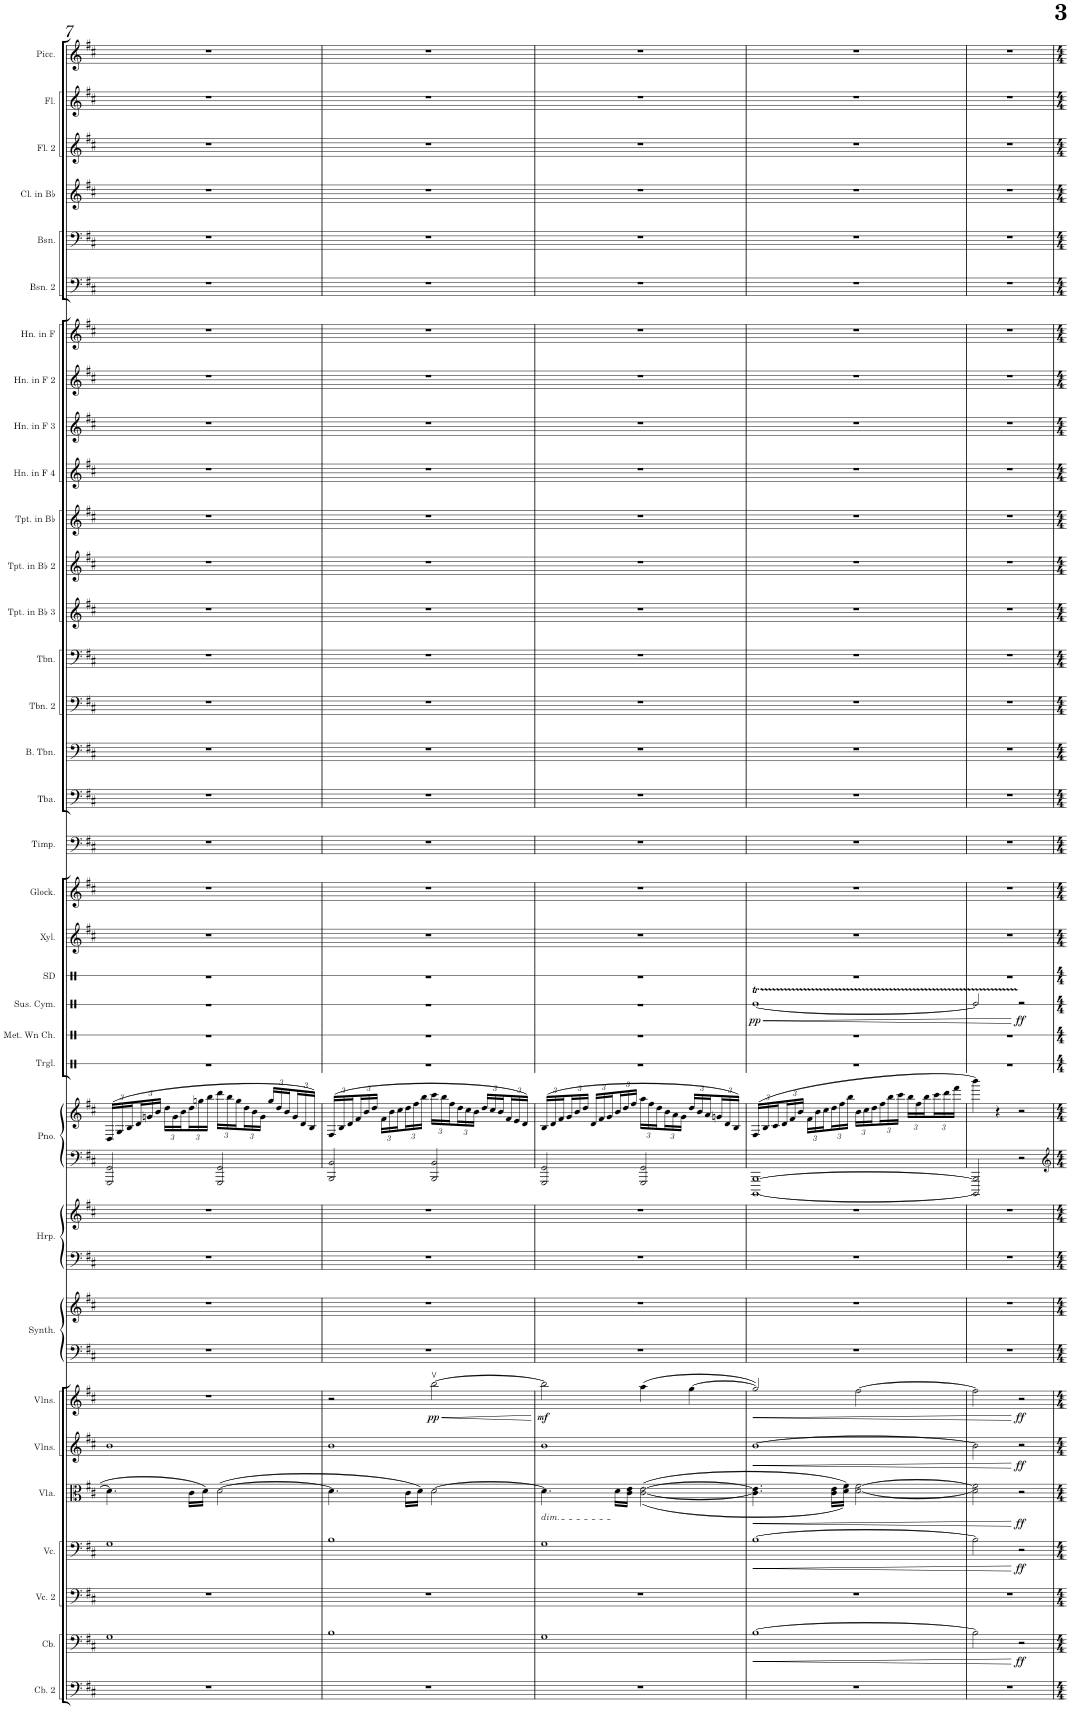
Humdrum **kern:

**kern	**kern	**dynam	**kern	**kern	**dynam	**kern	**dynam	**kern	**dynam	**kern	**dynam	**kern	**kern	**kern	**kern	**kern	**kern	**kern	**kern	**kern	**dynam	**kern	**kern	**kern	**kern	**kern	**kern	**kern	**kern	**kern	**kern	**kern	**kern	**kern	**kern	**kern	**kern	**kern	**kern	**kern	**kern	**kern
*part34	*part33	*part33	*part32	*part31	*part31	*part30	*part30	*part29	*part29	*part28	*part28	*part27	*part27	*part26	*part26	*part25	*part25	*part24	*part23	*part22	*part22	*part21	*part20	*part19	*part18	*part17	*part16	*part15	*part14	*part13	*part12	*part11	*part10	*part9	*part8	*part7	*part6	*part5	*part4	*part3	*part2	*part1
*staff37	*staff36	*staff36	*staff35	*staff34	*staff34	*staff33	*staff33	*staff32	*staff32	*staff31	*staff31	*staff30	*staff29	*staff28	*staff27	*staff26	*staff25	*staff24	*staff23	*staff22	*staff22	*staff21	*staff20	*staff19	*staff18	*staff17	*staff16	*staff15	*staff14	*staff13	*staff12	*staff11	*staff10	*staff9	*staff8	*staff7	*staff6	*staff5	*staff4	*staff3	*staff2	*staff1
*I"Contrabass 2	*I"Contrabass	*	*I"Violoncello 2	*I"Violoncello	*	*I"Viola	*	*I"Violins	*	*I"Violins	*	*I"Saw Synthesizer	*	*I"Harp	*	*I"Piano	*	*I"Triangle	*I"Metal Wind Chimes	*I"Suspended Cymbal	*	*I"Snare Drum	*I"Xylophone	*I"Glockenspiel	*I"Timpani	*I"Tuba	*I"Bass Trombone	*I"Trombone 2	*I"Trombone	*I"Trumpet in Bb 3	*I"Trumpet in Bb 2	*I"Trumpet in Bb	*I"Horn in F 4	*I"Horn in F 3	*I"Horn in F 2	*I"Horn in F	*I"Bassoon 2	*I"Bassoon	*I"Clarinet in Bb	*I"Flute 2	*I"Flute	*I"Piccolo
*I'Cb. 2	*I'Cb.	*	*I'Vc. 2	*I'Vc.	*	*I'Vla.	*	*I'Vlns.	*	*I'Vlns.	*	*I'Synth.	*	*I'Hrp.	*	*I'Pno.	*	*I'Trgl.	*I'Met. Wn Ch.	*I'Sus. Cym.	*	*I'SD	*I'Xyl.	*I'Glock.	*I'Timp.	*I'Tba.	*I'B. Tbn.	*I'Tbn. 2	*I'Tbn.	*I'Tpt. in Bb 3	*I'Tpt. in Bb 2	*I'Tpt. in Bb	*I'Hn. in F 4	*I'Hn. in F 3	*I'Hn. in F 2	*I'Hn. in F	*I'Bsn. 2	*I'Bsn.	*I'Cl. in Bb	*I'Fl. 2	*I'Fl.	*I'Picc.
!!LO:PB:g=z
*clefF4	*clefF4	*	*clefF4	*clefF4	*	*clefC3	*	*clefG2	*	*clefG2	*	*clefF4	*clefG2	*clefF4	*clefG2	*clefF4	*clefG2	*clefX	*clefX	*clefX	*	*clefX	*clefG2	*clefG2	*clefF4	*clefF4	*clefF4	*clefF4	*clefF4	*clefG2	*clefG2	*clefG2	*clefG2	*clefG2	*clefG2	*clefG2	*clefF4	*clefF4	*clefG2	*clefG2	*clefG2	*clefG2
*Trd7c12	*Trd7c12	*	*	*	*	*	*	*	*	*	*	*	*	*	*	*	*	*	*	*	*	*	*Trd-7c-12	*Trd-14c-24	*	*	*	*	*	*Trd1c2	*Trd1c2	*Trd1c2	*Trd4c7	*Trd4c7	*Trd4c7	*Trd4c7	*	*	*Trd1c2	*	*	*Trd-7c-12
*k[f#c#]	*k[f#c#]	*	*k[f#c#]	*k[f#c#]	*	*k[f#c#]	*	*k[f#c#]	*	*k[f#c#]	*	*k[f#c#]	*k[f#c#]	*k[f#c#]	*k[f#c#]	*k[f#c#]	*k[f#c#]	*k[]	*k[]	*k[]	*	*k[]	*k[f#c#]	*k[f#c#]	*k[f#c#]	*k[f#c#]	*k[f#c#]	*k[f#c#]	*k[f#c#]	*k[f#c#]	*k[f#c#]	*k[f#c#]	*k[f#c#]	*k[f#c#]	*k[f#c#]	*k[f#c#]	*k[f#c#]	*k[f#c#]	*k[f#c#]	*k[f#c#]	*k[f#c#]	*k[f#c#]
*M4/4	*M4/4	*	*M4/4	*M4/4	*	*M4/4	*	*M4/4	*	*M4/4	*	*M4/4	*M4/4	*M4/4	*M4/4	*M4/4	*M4/4	*M4/4	*M4/4	*M4/4	*	*M4/4	*M4/4	*M4/4	*M4/4	*M4/4	*M4/4	*M4/4	*M4/4	*M4/4	*M4/4	*M4/4	*M4/4	*M4/4	*M4/4	*M4/4	*M4/4	*M4/4	*M4/4	*M4/4	*M4/4	*M4/4
*	*	*	*	*	*	*	*	*	*	*	*	*	*	*	*	*	*Xbrackettup	*	*	*	*	*	*	*	*	*	*	*	*	*	*	*	*	*	*	*	*	*	*	*	*	*
=7	=7	=7	=7	=7	=7	=7	=7	=7	=7	=7	=7	=7	=7	=7	=7	=7	=7	=7	=7	=7	=7	=7	=7	=7	=7	=7	=7	=7	=7	=7	=7	=7	=7	=7	=7	=7	=7	=7	=7	=7	=7	=7
1r	1G	.	1r	1G	.	4.d\]	.	1b	.	1r	.	1r	1r	1r	1r	2GGG/ 2GG/	(24D/LL	1r	1r	1r	.	1r	1r	1r	1r	1r	1r	1r	1r	1r	1r	1r	1r	1r	1r	1r	1r	1r	1r	1r	1r	1r
.	.	.	.	.	.	.	.	.	.	.	.	.	.	.	.	.	24G/	.	.	.	.	.	.	.	.	.	.	.	.	.	.	.	.	.	.	.	.	.	.	.	.	.
.	.	.	.	.	.	.	.	.	.	.	.	.	.	.	.	.	24B/	.	.	.	.	.	.	.	.	.	.	.	.	.	.	.	.	.	.	.	.	.	.	.	.	.
.	.	.	.	.	.	.	.	.	.	.	.	.	.	.	.	.	24d/	.	.	.	.	.	.	.	.	.	.	.	.	.	.	.	.	.	.	.	.	.	.	.	.	.
.	.	.	.	.	.	.	.	.	.	.	.	.	.	.	.	.	24gn/	.	.	.	.	.	.	.	.	.	.	.	.	.	.	.	.	.	.	.	.	.	.	.	.	.
.	.	.	.	.	.	.	.	.	.	.	.	.	.	.	.	.	24b/JJ	.	.	.	.	.	.	.	.	.	.	.	.	.	.	.	.	.	.	.	.	.	.	.	.	.
.	.	.	.	.	.	.	.	.	.	.	.	.	.	.	.	.	24dd\LL	.	.	.	.	.	.	.	.	.	.	.	.	.	.	.	.	.	.	.	.	.	.	.	.	.
.	.	.	.	.	.	.	.	.	.	.	.	.	.	.	.	.	24g\	.	.	.	.	.	.	.	.	.	.	.	.	.	.	.	.	.	.	.	.	.	.	.	.	.
.	.	.	.	.	.	.	.	.	.	.	.	.	.	.	.	.	24b\	.	.	.	.	.	.	.	.	.	.	.	.	.	.	.	.	.	.	.	.	.	.	.	.	.
.	.	.	.	.	.	16c#\LL	.	.	.	.	.	.	.	.	.	.	24dd\	.	.	.	.	.	.	.	.	.	.	.	.	.	.	.	.	.	.	.	.	.	.	.	.	.
.	.	.	.	.	.	.	.	.	.	.	.	.	.	.	.	.	24ggn\	.	.	.	.	.	.	.	.	.	.	.	.	.	.	.	.	.	.	.	.	.	.	.	.	.
.	.	.	.	.	.	16d\JJ	.	.	.	.	.	.	.	.	.	.	.	.	.	.	.	.	.	.	.	.	.	.	.	.	.	.	.	.	.	.	.	.	.	.	.	.
.	.	.	.	.	.	.	.	.	.	.	.	.	.	.	.	.	24bb\JJ	.	.	.	.	.	.	.	.	.	.	.	.	.	.	.	.	.	.	.	.	.	.	.	.	.
.	.	.	.	.	.	([2d\	.	.	.	.	.	.	.	.	.	2GGG/ 2GG/	24ddd\LL	.	.	.	.	.	.	.	.	.	.	.	.	.	.	.	.	.	.	.	.	.	.	.	.	.
.	.	.	.	.	.	.	.	.	.	.	.	.	.	.	.	.	24bb\	.	.	.	.	.	.	.	.	.	.	.	.	.	.	.	.	.	.	.	.	.	.	.	.	.
.	.	.	.	.	.	.	.	.	.	.	.	.	.	.	.	.	24gg\	.	.	.	.	.	.	.	.	.	.	.	.	.	.	.	.	.	.	.	.	.	.	.	.	.
.	.	.	.	.	.	.	.	.	.	.	.	.	.	.	.	.	24dd\	.	.	.	.	.	.	.	.	.	.	.	.	.	.	.	.	.	.	.	.	.	.	.	.	.
.	.	.	.	.	.	.	.	.	.	.	.	.	.	.	.	.	24b\	.	.	.	.	.	.	.	.	.	.	.	.	.	.	.	.	.	.	.	.	.	.	.	.	.
.	.	.	.	.	.	.	.	.	.	.	.	.	.	.	.	.	24g\JJ	.	.	.	.	.	.	.	.	.	.	.	.	.	.	.	.	.	.	.	.	.	.	.	.	.
.	.	.	.	.	.	.	.	.	.	.	.	.	.	.	.	.	24gg/LL	.	.	.	.	.	.	.	.	.	.	.	.	.	.	.	.	.	.	.	.	.	.	.	.	.
.	.	.	.	.	.	.	.	.	.	.	.	.	.	.	.	.	24dd/	.	.	.	.	.	.	.	.	.	.	.	.	.	.	.	.	.	.	.	.	.	.	.	.	.
.	.	.	.	.	.	.	.	.	.	.	.	.	.	.	.	.	24b/	.	.	.	.	.	.	.	.	.	.	.	.	.	.	.	.	.	.	.	.	.	.	.	.	.
.	.	.	.	.	.	.	.	.	.	.	.	.	.	.	.	.	24g/	.	.	.	.	.	.	.	.	.	.	.	.	.	.	.	.	.	.	.	.	.	.	.	.	.
.	.	.	.	.	.	.	.	.	.	.	.	.	.	.	.	.	24d/	.	.	.	.	.	.	.	.	.	.	.	.	.	.	.	.	.	.	.	.	.	.	.	.	.
.	.	.	.	.	.	.	.	.	.	.	.	.	.	.	.	.	24B/JJ)	.	.	.	.	.	.	.	.	.	.	.	.	.	.	.	.	.	.	.	.	.	.	.	.	.
=8	=8	=8	=8	=8	=8	=8	=8	=8	=8	=8	=8	=8	=8	=8	=8	=8	=8	=8	=8	=8	=8	=8	=8	=8	=8	=8	=8	=8	=8	=8	=8	=8	=8	=8	=8	=8	=8	=8	=8	=8	=8	=8
1r	1B	.	1r	1B	.	4.d\]	.	1b	.	2r	.	1r	1r	1r	1r	2BBB/ 2BB/	(24F#/LL	1r	1r	1r	.	1r	1r	1r	1r	1r	1r	1r	1r	1r	1r	1r	1r	1r	1r	1r	1r	1r	1r	1r	1r	1r
.	.	.	.	.	.	.	.	.	.	.	.	.	.	.	.	.	24B/	.	.	.	.	.	.	.	.	.	.	.	.	.	.	.	.	.	.	.	.	.	.	.	.	.
.	.	.	.	.	.	.	.	.	.	.	.	.	.	.	.	.	24d/	.	.	.	.	.	.	.	.	.	.	.	.	.	.	.	.	.	.	.	.	.	.	.	.	.
.	.	.	.	.	.	.	.	.	.	.	.	.	.	.	.	.	24f#/	.	.	.	.	.	.	.	.	.	.	.	.	.	.	.	.	.	.	.	.	.	.	.	.	.
.	.	.	.	.	.	.	.	.	.	.	.	.	.	.	.	.	24b/	.	.	.	.	.	.	.	.	.	.	.	.	.	.	.	.	.	.	.	.	.	.	.	.	.
.	.	.	.	.	.	.	.	.	.	.	.	.	.	.	.	.	24dd/JJ	.	.	.	.	.	.	.	.	.	.	.	.	.	.	.	.	.	.	.	.	.	.	.	.	.
.	.	.	.	.	.	.	.	.	.	.	.	.	.	.	.	.	24f#\LL	.	.	.	.	.	.	.	.	.	.	.	.	.	.	.	.	.	.	.	.	.	.	.	.	.
.	.	.	.	.	.	.	.	.	.	.	.	.	.	.	.	.	24b\	.	.	.	.	.	.	.	.	.	.	.	.	.	.	.	.	.	.	.	.	.	.	.	.	.
.	.	.	.	.	.	.	.	.	.	.	.	.	.	.	.	.	24cc#\	.	.	.	.	.	.	.	.	.	.	.	.	.	.	.	.	.	.	.	.	.	.	.	.	.
.	.	.	.	.	.	16c#\LL	.	.	.	.	.	.	.	.	.	.	24dd\	.	.	.	.	.	.	.	.	.	.	.	.	.	.	.	.	.	.	.	.	.	.	.	.	.
.	.	.	.	.	.	.	.	.	.	.	.	.	.	.	.	.	24ff#\	.	.	.	.	.	.	.	.	.	.	.	.	.	.	.	.	.	.	.	.	.	.	.	.	.
.	.	.	.	.	.	16d\JJ)	.	.	.	.	.	.	.	.	.	.	.	.	.	.	.	.	.	.	.	.	.	.	.	.	.	.	.	.	.	.	.	.	.	.	.	.
.	.	.	.	.	.	.	.	.	.	.	.	.	.	.	.	.	24bb\JJ	.	.	.	.	.	.	.	.	.	.	.	.	.	.	.	.	.	.	.	.	.	.	.	.	.
!	!	!	!	!	!	!	!	!	!	!	!LO:HP:b	!	!	!	!	!	!	!	!	!	!	!	!	!	!	!	!	!	!	!	!	!	!	!	!	!	!	!	!	!	!	!
!	!	!	!	!	!	!	!	!	!	!	!LO:DY:n=1:b	!	!	!	!	!	!	!	!	!	!	!	!	!	!	!	!	!	!	!	!	!	!	!	!	!	!	!	!	!	!	!
.	.	.	.	.	.	[2d\	.	.	.	[2bbv\	< pp	.	.	.	.	2BBB/ 2BB/	24ccc#\LL	.	.	.	.	.	.	.	.	.	.	.	.	.	.	.	.	.	.	.	.	.	.	.	.	.
.	.	.	.	.	.	.	.	.	.	.	.	.	.	.	.	.	24bb\	.	.	.	.	.	.	.	.	.	.	.	.	.	.	.	.	.	.	.	.	.	.	.	.	.
.	.	.	.	.	.	.	.	.	.	.	.	.	.	.	.	.	24ff#\	.	.	.	.	.	.	.	.	.	.	.	.	.	.	.	.	.	.	.	.	.	.	.	.	.
.	.	.	.	.	.	.	.	.	.	.	.	.	.	.	.	.	24dd\	.	.	.	.	.	.	.	.	.	.	.	.	.	.	.	.	.	.	.	.	.	.	.	.	.
.	.	.	.	.	.	.	.	.	.	.	.	.	.	.	.	.	24cc#\	.	.	.	.	.	.	.	.	.	.	.	.	.	.	.	.	.	.	.	.	.	.	.	.	.
.	.	.	.	.	.	.	.	.	.	.	.	.	.	.	.	.	24b\JJ	.	.	.	.	.	.	.	.	.	.	.	.	.	.	.	.	.	.	.	.	.	.	.	.	.
.	.	.	.	.	.	.	.	.	.	.	.	.	.	.	.	.	24dd/LL	.	.	.	.	.	.	.	.	.	.	.	.	.	.	.	.	.	.	.	.	.	.	.	.	.
.	.	.	.	.	.	.	.	.	.	.	.	.	.	.	.	.	24cc#/	.	.	.	.	.	.	.	.	.	.	.	.	.	.	.	.	.	.	.	.	.	.	.	.	.
.	.	.	.	.	.	.	.	.	.	.	.	.	.	.	.	.	24b/	.	.	.	.	.	.	.	.	.	.	.	.	.	.	.	.	.	.	.	.	.	.	.	.	.
.	.	.	.	.	.	.	.	.	.	.	.	.	.	.	.	.	24f#/	.	.	.	.	.	.	.	.	.	.	.	.	.	.	.	.	.	.	.	.	.	.	.	.	.
.	.	.	.	.	.	.	.	.	.	.	.	.	.	.	.	.	24e/	.	.	.	.	.	.	.	.	.	.	.	.	.	.	.	.	.	.	.	.	.	.	.	.	.
.	.	.	.	.	.	.	.	.	.	.	.	.	.	.	.	.	24d/JJ)	.	.	.	.	.	.	.	.	.	.	.	.	.	.	.	.	.	.	.	.	.	.	.	.	.
=9	=9	=9	=9	=9	=9	=9	=9	=9	=9	=9	=9	=9	=9	=9	=9	=9	=9	=9	=9	=9	=9	=9	=9	=9	=9	=9	=9	=9	=9	=9	=9	=9	=9	=9	=9	=9	=9	=9	=9	=9	=9	=9
!	!	!	!	!	!	!LO:TX:b:i:t=dim.	!	!	!	!	!	!	!	!	!	!	!	!	!	!	!	!	!	!	!	!	!	!	!	!	!	!	!	!	!	!	!	!	!	!	!	!
!	!	!	!	!	!	!	!	!	!	!	!LO:DY:b	!	!	!	!	!	!	!	!	!	!	!	!	!	!	!	!	!	!	!	!	!	!	!	!	!	!	!	!	!	!	!
1r	1G	.	1r	1G	.	4.d\]	.	1b	.	2bb\]	mf	1r	1r	1r	1r	2GGG/ 2GG/	(24B/LL	1r	1r	1r	.	1r	1r	1r	1r	1r	1r	1r	1r	1r	1r	1r	1r	1r	1r	1r	1r	1r	1r	1r	1r	1r
.	.	.	.	.	.	.	.	.	.	.	.	.	.	.	.	.	24d/	.	.	.	.	.	.	.	.	.	.	.	.	.	.	.	.	.	.	.	.	.	.	.	.	.
.	.	.	.	.	.	.	.	.	.	.	.	.	.	.	.	.	24f#/	.	.	.	.	.	.	.	.	.	.	.	.	.	.	.	.	.	.	.	.	.	.	.	.	.
.	.	.	.	.	.	.	.	.	.	.	.	.	.	.	.	.	24g/	.	.	.	.	.	.	.	.	.	.	.	.	.	.	.	.	.	.	.	.	.	.	.	.	.
.	.	.	.	.	.	.	.	.	.	.	.	.	.	.	.	.	24b/	.	.	.	.	.	.	.	.	.	.	.	.	.	.	.	.	.	.	.	.	.	.	.	.	.
.	.	.	.	.	.	.	.	.	.	.	.	.	.	.	.	.	24dd/JJ	.	.	.	.	.	.	.	.	.	.	.	.	.	.	.	.	.	.	.	.	.	.	.	.	.
.	.	.	.	.	.	.	.	.	.	.	.	.	.	.	.	.	24d/LL	.	.	.	.	.	.	.	.	.	.	.	.	.	.	.	.	.	.	.	.	.	.	.	.	.
.	.	.	.	.	.	.	.	.	.	.	.	.	.	.	.	.	24f#/	.	.	.	.	.	.	.	.	.	.	.	.	.	.	.	.	.	.	.	.	.	.	.	.	.
.	.	.	.	.	.	.	.	.	.	.	.	.	.	.	.	.	24g/	.	.	.	.	.	.	.	.	.	.	.	.	.	.	.	.	.	.	.	.	.	.	.	.	.
.	.	.	.	.	.	16d\LL	.	.	.	.	.	.	.	.	.	.	24b/	.	.	.	.	.	.	.	.	.	.	.	.	.	.	.	.	.	.	.	.	.	.	.	.	.
.	.	.	.	.	.	.	.	.	.	.	.	.	.	.	.	.	24dd/	.	.	.	.	.	.	.	.	.	.	.	.	.	.	.	.	.	.	.	.	.	.	.	.	.
.	.	.	.	.	.	16c#\ 16e\JJ	.	.	.	.	.	.	.	.	.	.	.	.	.	.	.	.	.	.	.	.	.	.	.	.	.	.	.	.	.	.	.	.	.	.	.	.
.	.	.	.	.	.	.	.	.	.	.	.	.	.	.	.	.	24ff#/JJ	.	.	.	.	.	.	.	.	.	.	.	.	.	.	.	.	.	.	.	.	.	.	.	.	.
.	.	.	.	.	.	((<[2c#\ [2e\	.	.	.	(4aa\	.	.	.	.	.	2GGG/ 2GG/	24aa\LL	.	.	.	.	.	.	.	.	.	.	.	.	.	.	.	.	.	.	.	.	.	.	.	.	.
.	.	.	.	.	.	.	.	.	.	.	.	.	.	.	.	.	24ff#\	.	.	.	.	.	.	.	.	.	.	.	.	.	.	.	.	.	.	.	.	.	.	.	.	.
.	.	.	.	.	.	.	.	.	.	.	.	.	.	.	.	.	24dd\	.	.	.	.	.	.	.	.	.	.	.	.	.	.	.	.	.	.	.	.	.	.	.	.	.
.	.	.	.	.	.	.	.	.	.	.	.	.	.	.	.	.	24b\	.	.	.	.	.	.	.	.	.	.	.	.	.	.	.	.	.	.	.	.	.	.	.	.	.
.	.	.	.	.	.	.	.	.	.	.	.	.	.	.	.	.	24a\	.	.	.	.	.	.	.	.	.	.	.	.	.	.	.	.	.	.	.	.	.	.	.	.	.
.	.	.	.	.	.	.	.	.	.	.	.	.	.	.	.	.	24g\JJ	.	.	.	.	.	.	.	.	.	.	.	.	.	.	.	.	.	.	.	.	.	.	.	.	.
.	.	.	.	.	.	.	.	.	.	[4gg\	.	.	.	.	.	.	24dd/LL	.	.	.	.	.	.	.	.	.	.	.	.	.	.	.	.	.	.	.	.	.	.	.	.	.
.	.	.	.	.	.	.	.	.	.	.	.	.	.	.	.	.	24b/	.	.	.	.	.	.	.	.	.	.	.	.	.	.	.	.	.	.	.	.	.	.	.	.	.
.	.	.	.	.	.	.	.	.	.	.	.	.	.	.	.	.	24a/	.	.	.	.	.	.	.	.	.	.	.	.	.	.	.	.	.	.	.	.	.	.	.	.	.
.	.	.	.	.	.	.	.	.	.	.	.	.	.	.	.	.	24gn/	.	.	.	.	.	.	.	.	.	.	.	.	.	.	.	.	.	.	.	.	.	.	.	.	.
.	.	.	.	.	.	.	.	.	.	.	.	.	.	.	.	.	24d/	.	.	.	.	.	.	.	.	.	.	.	.	.	.	.	.	.	.	.	.	.	.	.	.	.
.	.	.	.	.	.	.	.	.	.	.	.	.	.	.	.	.	24B/JJ)	.	.	.	.	.	.	.	.	.	.	.	.	.	.	.	.	.	.	.	.	.	.	.	.	.
=10	=10	=10	=10	=10	=10	=10	=10	=10	=10	=10	=10	=10	=10	=10	=10	=10	=10	=10	=10	=10	=10	=10	=10	=10	=10	=10	=10	=10	=10	=10	=10	=10	=10	=10	=10	=10	=10	=10	=10	=10	=10	=10
!	!	!	!	!	!	!	!	!	!	!	!	!	!	!	!	!	!	!	!	!	!LO:DY:b	!	!	!	!	!	!	!	!	!	!	!	!	!	!	!	!	!	!	!	!	!
1r	[1B	.	1r	[1B	.	4.c#\] 4.e\]	.	[1b	.	2gg/])	.	1r	1r	1r	1r	[1BBBB [1BBB	(24F#/LL	1r	1r	[1Ret	pp	1r	1r	1r	1r	1r	1r	1r	1r	1r	1r	1r	1r	1r	1r	1r	1r	1r	1r	1r	1r	1r
.	.	.	.	.	.	.	.	.	.	.	.	.	.	.	.	.	24B/	.	.	.	.	.	.	.	.	.	.	.	.	.	.	.	.	.	.	.	.	.	.	.	.	.
.	.	.	.	.	.	.	.	.	.	.	.	.	.	.	.	.	24c#/	.	.	.	.	.	.	.	.	.	.	.	.	.	.	.	.	.	.	.	.	.	.	.	.	.
.	.	.	.	.	.	.	.	.	.	.	.	.	.	.	.	.	24d/	.	.	.	.	.	.	.	.	.	.	.	.	.	.	.	.	.	.	.	.	.	.	.	.	.
.	.	.	.	.	.	.	.	.	.	.	.	.	.	.	.	.	24f#/	.	.	.	.	.	.	.	.	.	.	.	.	.	.	.	.	.	.	.	.	.	.	.	.	.
.	.	.	.	.	.	.	.	.	.	.	.	.	.	.	.	.	24b/JJ	.	.	.	.	.	.	.	.	.	.	.	.	.	.	.	.	.	.	.	.	.	.	.	.	.
.	.	.	.	.	.	.	.	.	.	.	.	.	.	.	.	.	24f#\LL	.	.	.	.	.	.	.	.	.	.	.	.	.	.	.	.	.	.	.	.	.	.	.	.	.
.	.	.	.	.	.	.	.	.	.	.	.	.	.	.	.	.	24b\	.	.	.	.	.	.	.	.	.	.	.	.	.	.	.	.	.	.	.	.	.	.	.	.	.
.	.	.	.	.	.	.	.	.	.	.	.	.	.	.	.	.	24cc#\	.	.	.	.	.	.	.	.	.	.	.	.	.	.	.	.	.	.	.	.	.	.	.	.	.
.	.	.	.	.	.	16c#\ 16e\LL	.	.	.	.	.	.	.	.	.	.	24dd\	.	.	.	.	.	.	.	.	.	.	.	.	.	.	.	.	.	.	.	.	.	.	.	.	.
.	.	.	.	.	.	.	.	.	.	.	.	.	.	.	.	.	24ff#\	.	.	.	.	.	.	.	.	.	.	.	.	.	.	.	.	.	.	.	.	.	.	.	.	.
.	.	.	.	.	.	16d\ 16f#\JJ))	.	.	.	.	.	.	.	.	.	.	.	.	.	.	.	.	.	.	.	.	.	.	.	.	.	.	.	.	.	.	.	.	.	.	.	.
.	.	.	.	.	.	.	.	.	.	.	.	.	.	.	.	.	24bb\JJ	.	.	.	.	.	.	.	.	.	.	.	.	.	.	.	.	.	.	.	.	.	.	.	.	.
.	.	.	.	.	.	[2d\ [2f#\	.	.	.	[2ff#\	.	.	.	.	.	.	24b\LL	.	.	.	.	.	.	.	.	.	.	.	.	.	.	.	.	.	.	.	.	.	.	.	.	.
.	.	.	.	.	.	.	.	.	.	.	.	.	.	.	.	.	24cc#\	.	.	.	.	.	.	.	.	.	.	.	.	.	.	.	.	.	.	.	.	.	.	.	.	.
.	.	.	.	.	.	.	.	.	.	.	.	.	.	.	.	.	24dd\	.	.	.	.	.	.	.	.	.	.	.	.	.	.	.	.	.	.	.	.	.	.	.	.	.
.	.	.	.	.	.	.	.	.	.	.	.	.	.	.	.	.	24ff#\	.	.	.	.	.	.	.	.	.	.	.	.	.	.	.	.	.	.	.	.	.	.	.	.	.
.	.	.	.	.	.	.	.	.	.	.	.	.	.	.	.	.	24bb\	.	.	.	.	.	.	.	.	.	.	.	.	.	.	.	.	.	.	.	.	.	.	.	.	.
.	.	.	.	.	.	.	.	.	.	.	.	.	.	.	.	.	24ccc#\JJ	.	.	.	.	.	.	.	.	.	.	.	.	.	.	.	.	.	.	.	.	.	.	.	.	.
.	.	.	.	.	.	.	.	.	.	.	.	.	.	.	.	.	24bb\LL	.	.	.	.	.	.	.	.	.	.	.	.	.	.	.	.	.	.	.	.	.	.	.	.	.
.	.	.	.	.	.	.	.	.	.	.	.	.	.	.	.	.	24ff#\	.	.	.	.	.	.	.	.	.	.	.	.	.	.	.	.	.	.	.	.	.	.	.	.	.
.	.	.	.	.	.	.	.	.	.	.	.	.	.	.	.	.	24bb\	.	.	.	.	.	.	.	.	.	.	.	.	.	.	.	.	.	.	.	.	.	.	.	.	.
.	.	.	.	.	.	.	.	.	.	.	.	.	.	.	.	.	24ccc#\	.	.	.	.	.	.	.	.	.	.	.	.	.	.	.	.	.	.	.	.	.	.	.	.	.
.	.	.	.	.	.	.	.	.	.	.	.	.	.	.	.	.	24ddd\	.	.	.	.	.	.	.	.	.	.	.	.	.	.	.	.	.	.	.	.	.	.	.	.	.
.	.	.	.	.	.	.	.	.	.	.	.	.	.	.	.	.	24fff#\JJ	.	.	.	.	.	.	.	.	.	.	.	.	.	.	.	.	.	.	.	.	.	.	.	.	.
=11	=11	=11	=11	=11	=11	=11	=11	=11	=11	=11	=11	=11	=11	=11	=11	=11	=11	=11	=11	=11	=11	=11	=11	=11	=11	=11	=11	=11	=11	=11	=11	=11	=11	=11	=11	=11	=11	=11	=11	=11	=11	=11
1r	2B\]	.	1r	2B\]	.	2d\] 2f#\]	.	2b\]	.	2ff#\]	.	1r	1r	1r	1r	2BBBB/] 2BBB/]	4bbb\)	1r	1r	2ReTTT/]	.	1r	1r	1r	1r	1r	1r	1r	1r	1r	1r	1r	1r	1r	1r	1r	1r	1r	1r	1r	1r	1r
.	.	.	.	.	.	.	.	.	.	.	.	.	.	.	.	.	4r	.	.	.	.	.	.	.	.	.	.	.	.	.	.	.	.	.	.	.	.	.	.	.	.	.
!	!	!LO:DY:b	!	!	!LO:DY:b	!	!LO:DY:b	!	!LO:DY:b	!	!LO:DY:n=1:b	!	!	!	!	!	!	!	!	!	!LO:DY:b	!	!	!	!	!	!	!	!	!	!	!	!	!	!	!	!	!	!	!	!	!
.	2r	ff	.	2r	ff	2r	ff	2r	ff	2r	[ ff	.	.	.	.	2r	2r	.	.	2r	ff	.	.	.	.	.	.	.	.	.	.	.	.	.	.	.	.	.	.	.	.	.
=	=	=	=	=	=	=	=	=	=	=	=	=	=	=	=	=	=	=	=	=	=	=	=	=	=	=	=	=	=	=	=	=	=	=	=	=	=	=	=	=	=	=
*-	*-	*-	*-	*-	*-	*-	*-	*-	*-	*-	*-	*-	*-	*-	*-	*-	*-	*-	*-	*-	*-	*-	*-	*-	*-	*-	*-	*-	*-	*-	*-	*-	*-	*-	*-	*-	*-	*-	*-	*-	*-	*-
